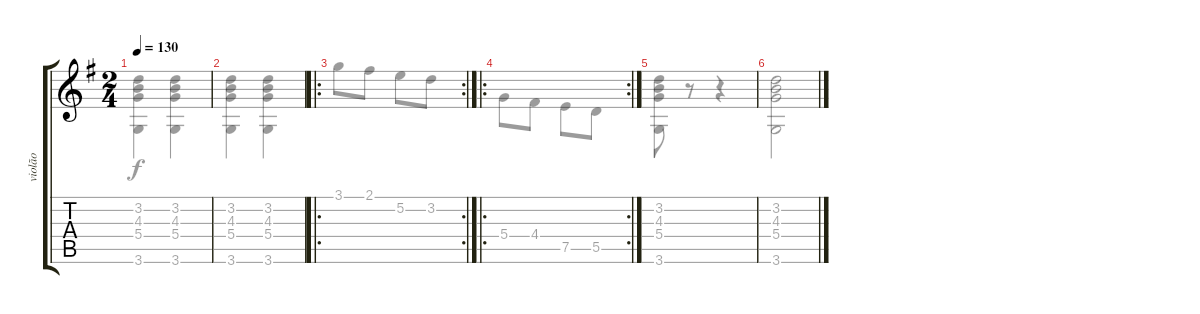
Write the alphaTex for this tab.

\track ("violão" "violão") {instrument acousticguitarsteel}
\staff {score tabs}
\tuning (E4 B3 G3 D3 A2 E2) {hide}
\voice
\ts (2 4)
\tempo 130
\clef g2
\ks g
|
|
\ro
\rc 2
|
\ro
\rc 2
|
|
\voice
\clef g2
\ks g
(3.2 4.3 5.4 3.6).4{dy f} (3.2 4.3 5.4 3.6).4 |
(3.2 4.3 5.4 3.6).4 (3.2 4.3 5.4 3.6).4 |
3.1.8 2.1.8 5.2.8 3.2.8 |
5.4.8 4.4.8 7.5.8 5.5.8 |
(3.2 4.3 5.4 3.6).8 r.8 r.4 |
(3.2 4.3 5.4 3.6).2
